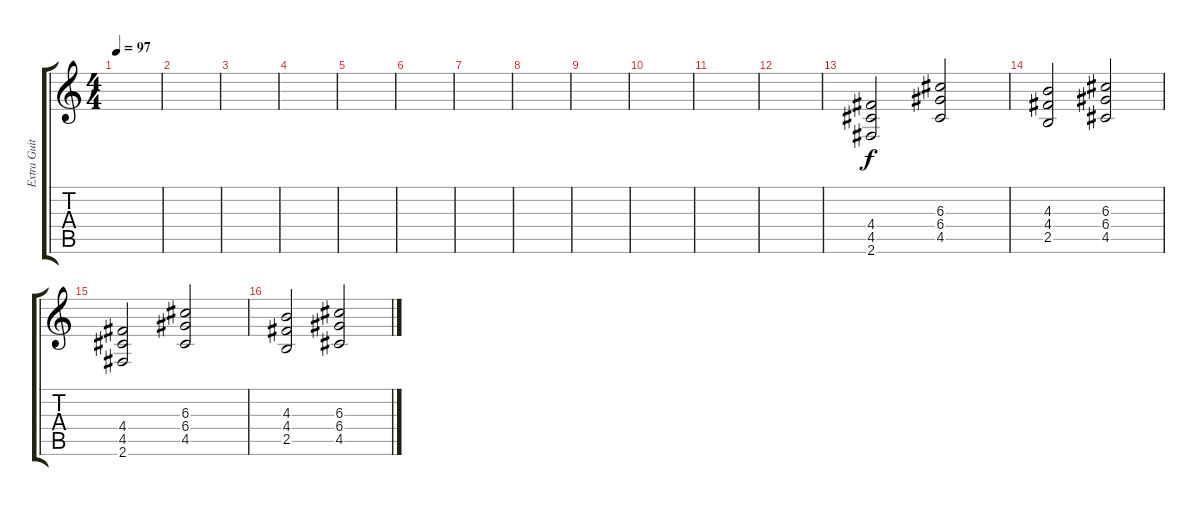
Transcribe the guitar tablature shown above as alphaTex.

\track ("Extra Guitar : Hirasawa Yui - Chan " "Extra Guit") {instrument overdrivenguitar}
\staff {score tabs}
\tuning (E4 B3 G3 D3 A2 E2) {hide}
\ts (4 4)
\tempo 97
\clef g2
\ks c
|
|
|
|
|
|
|
|
|
|
|
|
(4.4 4.5 2.6).2 (6.3 6.4 4.5).2 |
(4.3 4.4 2.5).2 (6.3 6.4 4.5).2 |
(4.4 4.5 2.6).2 (6.3 6.4 4.5).2 |
(4.3 4.4 2.5).2 (6.3 6.4 4.5).2
